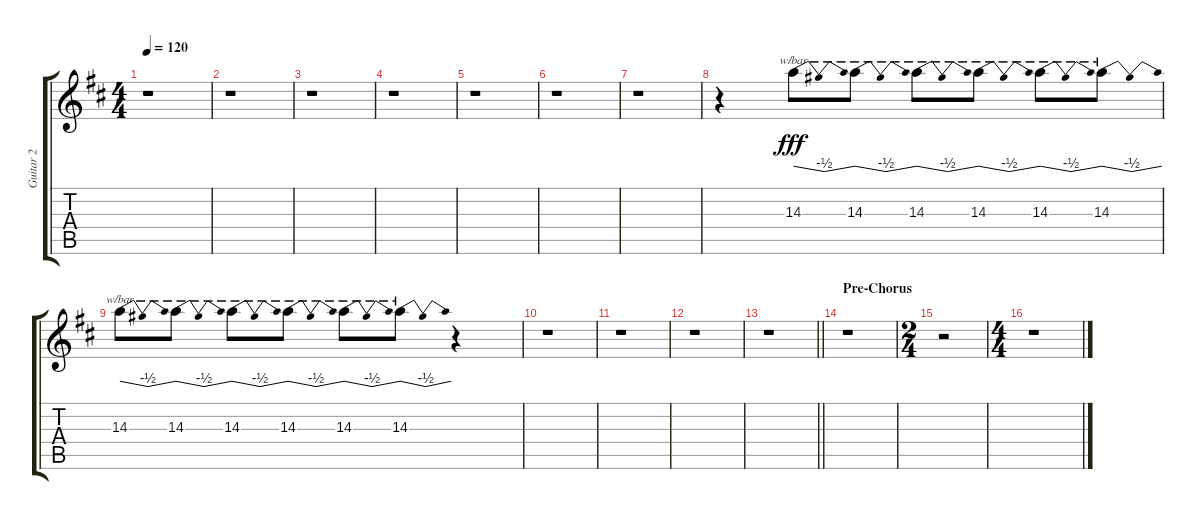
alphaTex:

\track ("Guitar 2" "Guitar 2") {instrument distortionguitar}
\staff {score tabs}
\tuning (E4 B3 G3 D3 A2 E2) {hide}
\ts (4 4)
\tempo 120
\clef g2
\ks d
r.1{dy f} |
r.1 |
r.1 |
r.1 |
r.1 |
r.1 |
r.1 |
r.4 14.3.8{tbe (dip default 0 0 30 -2 60 0) dy fff} 14.3.8{tbe (dip default 0 0 30 -2 60 0)} 14.3.8{tbe (dip default 0 0 30 -2 60 0)} 14.3.8{tbe (dip default 0 0 30 -2 60 0)} 14.3.8{tbe (dip default 0 0 30 -2 60 0)} 14.3.8{tbe (dip default 0 0 30 -2 60 0)} |
14.3.8{tbe (dip default 0 0 30 -2 60 0)} 14.3.8{tbe (dip default 0 0 30 -2 60 0)} 14.3.8{tbe (dip default 0 0 30 -2 60 0)} 14.3.8{tbe (dip default 0 0 30 -2 60 0)} 14.3.8{tbe (dip default 0 0 30 -2 60 0)} 14.3.8{tbe (dip default 0 0 30 -2 60 0)} r.4 |
r.1 |
r.1 |
r.1 |
\barLineRight lightlight
r.1 |
\section ("" "Pre-Chorus")
r.1 |
\ts (2 4)
r.2 |
\ts (4 4)
r.1
